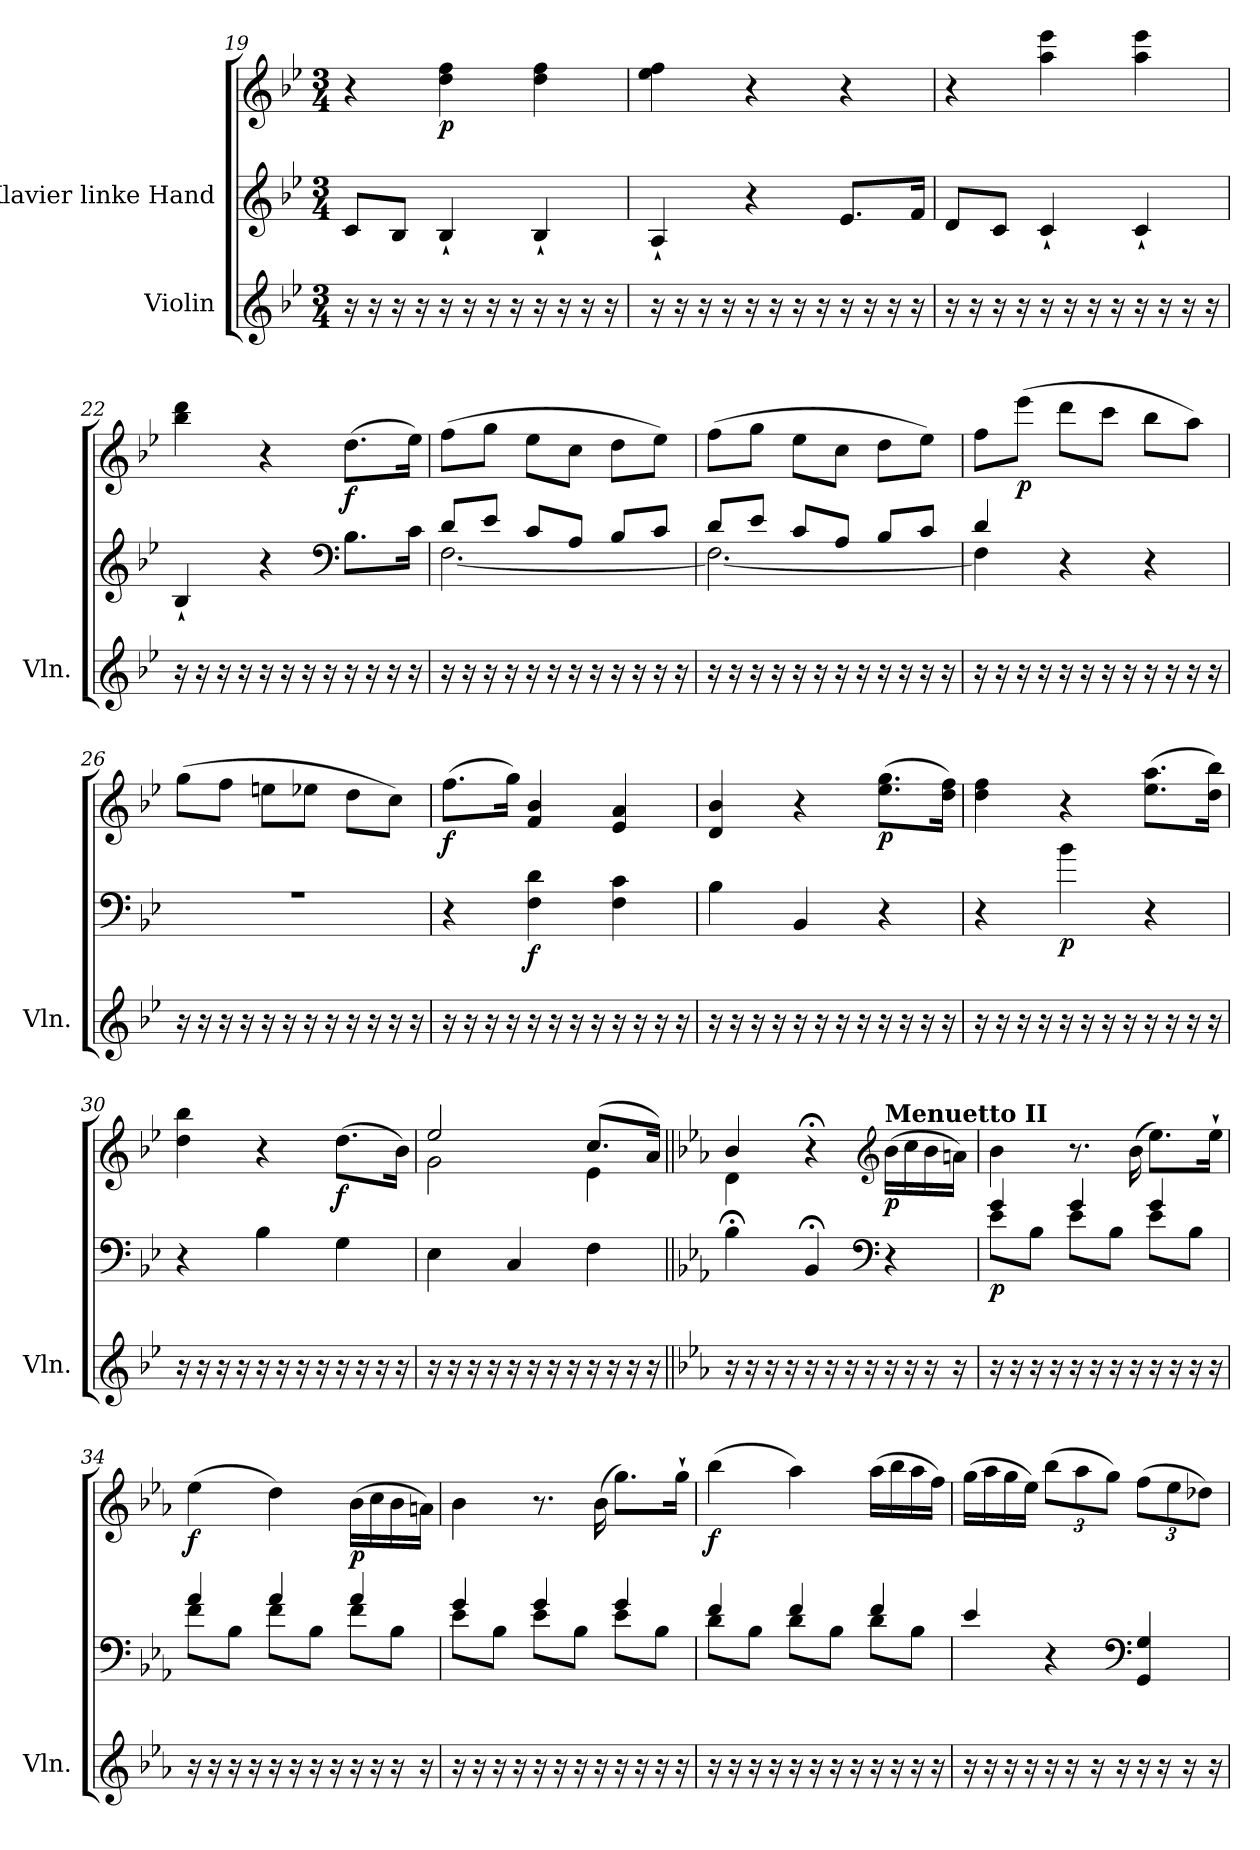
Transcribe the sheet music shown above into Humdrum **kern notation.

**kern	**kern	**kern	**dynam
*part2	*part1	*part1	*part1
*staff3	*staff2	*staff1	*staff1/2
*I"Violin	*I"Klavier linke Hand	*	*
*I'Vln.	*	*	*
!!LO:LB:g=z
*clefG2	*clefG2	*clefG2	*
*k[b-e-]	*k[b-e-]	*k[b-e-]	*
*M3/4	*M3/4	*M3/4	*
=19	=19	=19	=19
16r	8c/L	4r	.
16r	.	.	.
16r	8B-/J	.	.
16r	.	.	.
!	!	!	!LO:DY:b
16r	4B-`/	4dd\ 4ff\	p
16r	.	.	.
16r	.	.	.
16r	.	.	.
16r	4B-`/	4dd\ 4ff\	.
16r	.	.	.
16r	.	.	.
16r	.	.	.
=20	=20	=20	=20
16r	4A`/	4ee-\ 4ff\	.
16r	.	.	.
16r	.	.	.
16r	.	.	.
16r	4r	4r	.
16r	.	.	.
16r	.	.	.
16r	.	.	.
16r	8.e-/L	4r	.
16r	.	.	.
16r	.	.	.
16r	16f/Jk	.	.
=21	=21	=21	=21
16r	8d/L	4r	.
16r	.	.	.
16r	8c/J	.	.
16r	.	.	.
16r	4c`/	4aa\ 4eee-\	.
16r	.	.	.
16r	.	.	.
16r	.	.	.
16r	4c`/	4aa\ 4eee-\	.
16r	.	.	.
16r	.	.	.
16r	.	.	.
=22	=22	=22	=22
16r	4B-`/	4bb-\ 4ddd\	.
16r	.	.	.
16r	.	.	.
16r	.	.	.
16r	4r	4r	.
16r	.	.	.
16r	.	.	.
16r	.	.	.
*	*clefF4	*	*
!	!	!	!LO:DY:b
16r	8.B-\L	(>8.dd\L	f
16r	.	.	.
16r	.	.	.
16r	16c\Jk	16ee-\Jk)	.
!!LO:PB:g=z
=23	=23	=23	=23
*	*^	*	*
16r	8d/L	[2.F\	(>8ff\L	.
16r	.	.	.	.
16r	8e-/J	.	8gg\J	.
16r	.	.	.	.
16r	8c/L	.	8ee-\L	.
16r	.	.	.	.
16r	8A/J	.	8cc\J	.
16r	.	.	.	.
16r	8B-/L	.	8dd\L	.
16r	.	.	.	.
16r	8c/J	.	8ee-\J)	.
16r	.	.	.	.
!!LO:LB:g=z
=24	=24	=24	=24	=24
16r	8d/L	2.F\_	(>8ff\L	.
16r	.	.	.	.
16r	8e-/J	.	8gg\J	.
16r	.	.	.	.
16r	8c/L	.	8ee-\L	.
16r	.	.	.	.
16r	8A/J	.	8cc\J	.
16r	.	.	.	.
16r	8B-/L	.	8dd\L	.
16r	.	.	.	.
16r	8c/J	.	8ee-\J)	.
16r	.	.	.	.
=25	=25	=25	=25	=25
16r	4d/	4F\]	8ff\L	.
16r	.	.	.	.
!	!	!	!	!LO:DY:b
16r	.	.	(>8eee-\J	p
16r	.	.	.	.
16r	4r	4ryy	8ddd\L	.
16r	.	.	.	.
16r	.	.	8ccc\J	.
16r	.	.	.	.
16r	4r	4ryy	8bb-\L	.
16r	.	.	.	.
16r	.	.	8aa\J)	.
16r	.	.	.	.
=26	=26	=26	=26	=26
16r	2.r	2.ryy	(>8gg\L	.
16r	.	.	.	.
16r	.	.	8ff\J	.
16r	.	.	.	.
16r	.	.	8een\L	.
16r	.	.	.	.
16r	.	.	8ee-X\J	.
16r	.	.	.	.
16r	.	.	8dd\L	.
16r	.	.	.	.
16r	.	.	8cc\J)	.
16r	.	.	.	.
*	*v	*v	*	*
=27	=27	=27	=27
!	!	!	!LO:DY:b
16r	4r	(>8.ff\L	f
16r	.	.	.
16r	.	.	.
16r	.	16gg\Jk)	.
!	!	!	!LO:DY:b=2
16r	4F\ 4d\	4f/ 4b-/	f
16r	.	.	.
16r	.	.	.
16r	.	.	.
16r	4F\ 4c\	4e-/ 4a/	.
16r	.	.	.
16r	.	.	.
16r	.	.	.
!!LO:LB:g=z
=28	=28	=28	=28
16r	4B-\	4d/ 4b-/	.
16r	.	.	.
16r	.	.	.
16r	.	.	.
16r	4BB-/	4r	.
16r	.	.	.
16r	.	.	.
16r	.	.	.
!	!	!	!LO:DY:b
16r	4r	(>8.ee-\ 8.gg\L	p
16r	.	.	.
16r	.	.	.
16r	.	16dd\ 16ff\Jk)	.
=29	=29	=29	=29
16r	4r	4dd\ 4ff\	.
16r	.	.	.
16r	.	.	.
16r	.	.	.
!	!	!	!LO:DY:b=2
16r	4b-\	4r	p
16r	.	.	.
16r	.	.	.
16r	.	.	.
16r	4r	(>8.ee-\ 8.aa\L	.
16r	.	.	.
16r	.	.	.
16r	.	16dd\ 16bb-\Jk)	.
=30	=30	=30	=30
16r	4r	4dd\ 4bb-\	.
16r	.	.	.
16r	.	.	.
16r	.	.	.
16r	4B-\	4r	.
16r	.	.	.
16r	.	.	.
16r	.	.	.
!	!	!	!LO:DY:b
16r	4G\	(>8.dd\L	f
16r	.	.	.
16r	.	.	.
16r	.	16b-\Jk)	.
=31	=31	=31	=31
*	*	*^	*
16r	4E-\	2ee-/	2g\	.
16r	.	.	.	.
16r	.	.	.	.
16r	.	.	.	.
16r	4C/	.	.	.
16r	.	.	.	.
16r	.	.	.	.
16r	.	.	.	.
16r	4F\	(>8.cc/L	4e-\	.
16r	.	.	.	.
16r	.	.	.	.
16r	.	16a/Jk)	.	.
!!LO:LB:g=z	!!
=32||	=32||	=32||	=32||	=32||
*k[b-e-a-]	*k[b-e-a-]	*k[b-e-a-]	*	*
16r	4B-;\	4b-/	4d\	.
16r	.	.	.	.
16r	.	.	.	.
16r	.	.	.	.
16r	4BB-;/	4r;<	2r;yy	.
16r	.	.	.	.
16r	.	.	.	.
16r	.	.	.	.
*	*clefF4	*clefG2	*	*
!	!	!LO:TX:a:B:t=Menuetto II	!	!
!	!	!	!	!LO:DY:b
16r	4r	(>16b-\LL	.	p
16r	.	16cc\	.	.
16r	.	16b-\	.	.
16r	.	16an\JJ)	.	.
*	*	*v	*v	*
=33	=33	=33	=33
*	*^	*	*
!	!	!	!	!LO:DY:b=2
16r	4g/	8e-\L	4b-\	p
16r	.	.	.	.
16r	.	8B-\J	.	.
16r	.	.	.	.
16r	4g/	8e-\L	8.r	.
16r	.	.	.	.
16r	.	8B-\J	.	.
16r	.	.	(>16b-\	.
16r	4g/	8e-\L	8.ee-\L)	.
16r	.	.	.	.
16r	.	8B-\J	.	.
16r	.	.	16ee-`\Jk	.
=34	=34	=34	=34	=34
!	!	!	!	!LO:DY:b
16r	4a-/	8f\L	(>4ee-\	f
16r	.	.	.	.
16r	.	8B-\J	.	.
16r	.	.	.	.
16r	4a-/	8f\L	4dd\)	.
16r	.	.	.	.
16r	.	8B-\J	.	.
16r	.	.	.	.
!	!	!	!	!LO:DY:b
16r	4a-/	8f\L	(>16b-\LL	p
16r	.	.	16cc\	.
16r	.	8B-\J	16b-\	.
16r	.	.	16an\JJ)	.
=35	=35	=35	=35	=35
16r	4g/	8e-\L	4b-\	.
16r	.	.	.	.
16r	.	8B-\J	.	.
16r	.	.	.	.
16r	4g/	8e-\L	8.r	.
16r	.	.	.	.
16r	.	8B-\J	.	.
16r	.	.	(>16b-\	.
16r	4g/	8e-\L	8.gg\L)	.
16r	.	.	.	.
16r	.	8B-\J	.	.
16r	.	.	16gg`\Jk	.
!!LO:PB:g=z
=36	=36	=36	=36	=36
!	!	!	!	!LO:DY:b
16r	4f/	8d\L	(>4bb-\	f
16r	.	.	.	.
16r	.	8B-\J	.	.
16r	.	.	.	.
16r	4f/	8d\L	4aa-\)	.
16r	.	.	.	.
16r	.	8B-\J	.	.
16r	.	.	.	.
16r	4f/	8d\L	(>16aa-\LL	.
16r	.	.	16bb-\	.
16r	.	8B-\J	16aa-\	.
16r	.	.	16ff\JJ)	.
*	*v	*v	*	*
=37	=37	=37	=37
16r	4e-/	(>16gg\LL	.
16r	.	16aa-\	.
16r	.	16gg\	.
16r	.	16ee-\JJ)	.
*	*	*Xbrackettup	*
16r	4r	(>12bb-\L	.
16r	.	.	.
.	.	12aa-\	.
16r	.	.	.
.	.	12gg\J)	.
16r	.	.	.
*	*clefF4	*	*
16r	4GG/ 4G/	(>12ff\L	.
16r	.	.	.
.	.	12ee-\	.
16r	.	.	.
.	.	12dd-X\J)	.
16r	.	.	.
=	=	=	=
*-	*-	*-	*-
